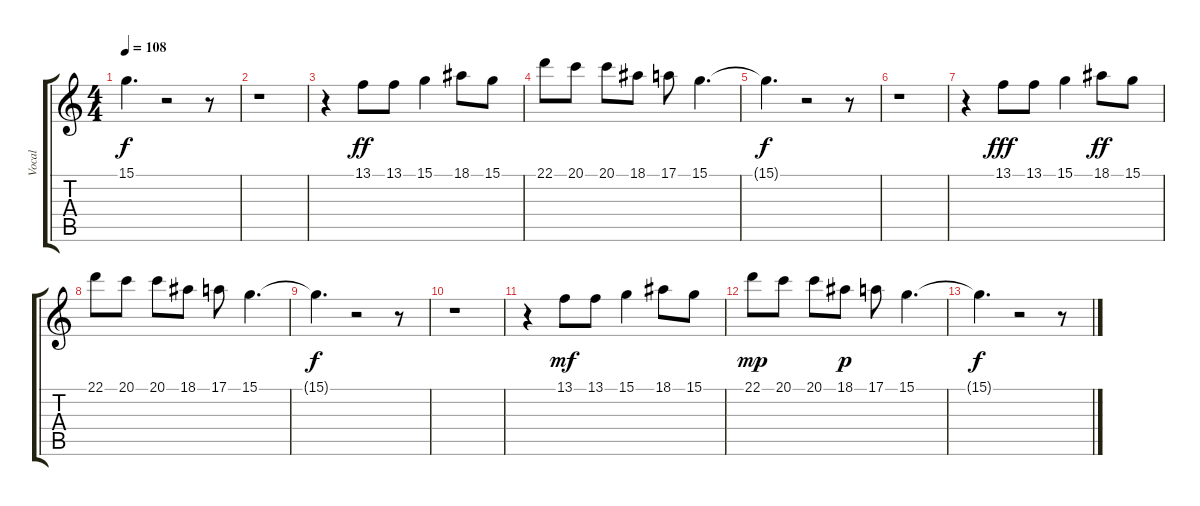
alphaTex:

\track ("Vocal" "Vocal") {instrument englishhorn}
\staff {score tabs}
\tuning (E4 B3 G3 D3 A2 E2) {hide}
\ts (4 4)
\tempo 108
\clef g2
\ks c
15.1{t}.4{d dy f} r.2 r.8 |
r.1 |
r.4 13.1.8{dy ff} 13.1.8 15.1.4 18.1.8 15.1.8 |
22.1.8 20.1.8 20.1.8 18.1.8 17.1.8 15.1.4{d} |
15.1{t}.4{d dy f} r.2 r.8 |
r.1 |
r.4 13.1.8{dy fff} 13.1.8 15.1.4 18.1.8{dy ff} 15.1.8 |
22.1.8 20.1.8 20.1.8 18.1.8 17.1.8 15.1.4{d} |
15.1{t}.4{d dy f} r.2 r.8 |
r.1 |
r.4 13.1.8{dy mf} 13.1.8 15.1.4 18.1.8 15.1.8 |
22.1.8{dy mp} 20.1.8 20.1.8 18.1.8{dy p} 17.1.8 15.1.4{d} |
15.1{t}.4{d dy f} r.2 r.8
